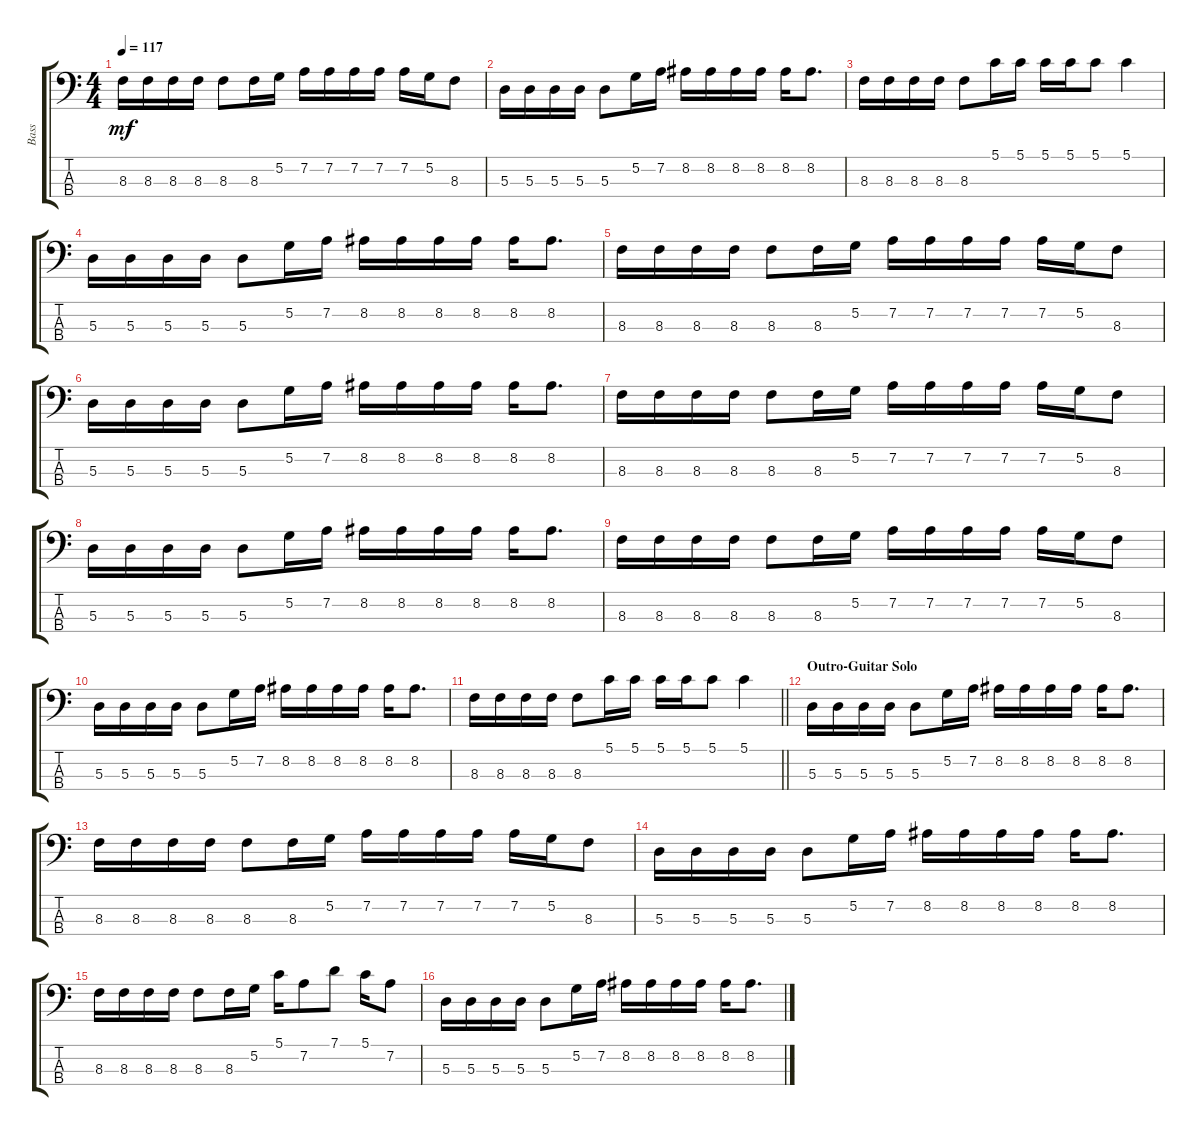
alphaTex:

\track ("Bass" "Bass") {instrument slapbass1}
\staff {score tabs}
\tuning (G2 D2 A1 E1) {hide}
\ts (4 4)
\tempo 117
\clef f4
\ks c
8.3.16{dy mf} 8.3.16 8.3.16 8.3.16 8.3.8 8.3.16 5.2.16 7.2.16 7.2.16 7.2.16 7.2.16 7.2.16 5.2.16 8.3.8 |
5.3.16 5.3.16 5.3.16 5.3.16 5.3.8 5.2.16 7.2.16 8.2.16 8.2.16 8.2.16 8.2.16 8.2.16 8.2.8{d} |
8.3.16 8.3.16 8.3.16 8.3.16 8.3.8 5.1.16 5.1.16 5.1.16 5.1.16 5.1.8 5.1.4 |
5.3.16 5.3.16 5.3.16 5.3.16 5.3.8 5.2.16 7.2.16 8.2.16 8.2.16 8.2.16 8.2.16 8.2.16 8.2.8{d} |
8.3.16 8.3.16 8.3.16 8.3.16 8.3.8 8.3.16 5.2.16 7.2.16 7.2.16 7.2.16 7.2.16 7.2.16 5.2.16 8.3.8 |
5.3.16 5.3.16 5.3.16 5.3.16 5.3.8 5.2.16 7.2.16 8.2.16 8.2.16 8.2.16 8.2.16 8.2.16 8.2.8{d} |
8.3.16 8.3.16 8.3.16 8.3.16 8.3.8 8.3.16 5.2.16 7.2.16 7.2.16 7.2.16 7.2.16 7.2.16 5.2.16 8.3.8 |
5.3.16 5.3.16 5.3.16 5.3.16 5.3.8 5.2.16 7.2.16 8.2.16 8.2.16 8.2.16 8.2.16 8.2.16 8.2.8{d} |
8.3.16 8.3.16 8.3.16 8.3.16 8.3.8 8.3.16 5.2.16 7.2.16 7.2.16 7.2.16 7.2.16 7.2.16 5.2.16 8.3.8 |
5.3.16 5.3.16 5.3.16 5.3.16 5.3.8 5.2.16 7.2.16 8.2.16 8.2.16 8.2.16 8.2.16 8.2.16 8.2.8{d} |
\barLineRight lightlight
8.3.16 8.3.16 8.3.16 8.3.16 8.3.8 5.1.16 5.1.16 5.1.16 5.1.16 5.1.8 5.1.4 |
\section ("" "Outro-Guitar Solo")
5.3.16 5.3.16 5.3.16 5.3.16 5.3.8 5.2.16 7.2.16 8.2.16 8.2.16 8.2.16 8.2.16 8.2.16 8.2.8{d} |
8.3.16 8.3.16 8.3.16 8.3.16 8.3.8 8.3.16 5.2.16 7.2.16 7.2.16 7.2.16 7.2.16 7.2.16 5.2.16 8.3.8 |
5.3.16 5.3.16 5.3.16 5.3.16 5.3.8 5.2.16 7.2.16 8.2.16 8.2.16 8.2.16 8.2.16 8.2.16 8.2.8{d} |
8.3.16 8.3.16 8.3.16 8.3.16 8.3.8 8.3.16 5.2.16 5.1.16 7.2.8 7.1.8 5.1.16 7.2.8 |
5.3.16 5.3.16 5.3.16 5.3.16 5.3.8 5.2.16 7.2.16 8.2.16 8.2.16 8.2.16 8.2.16 8.2.16 8.2.8{d}
